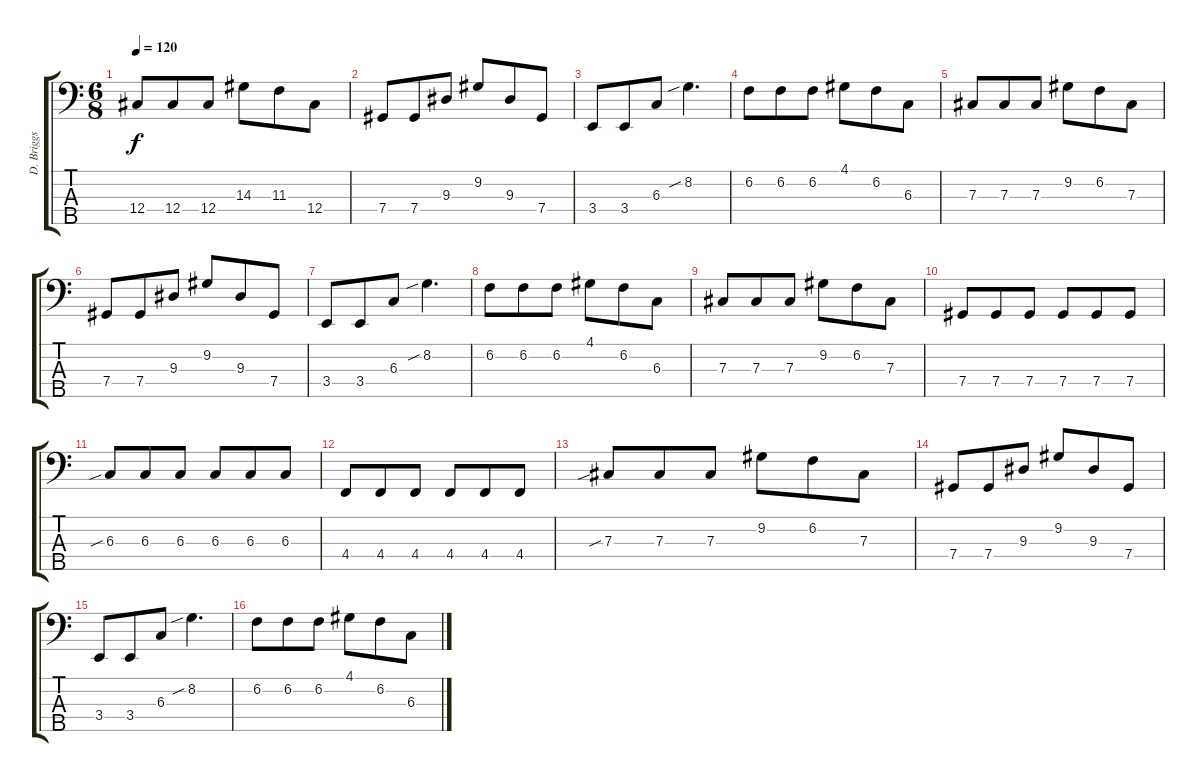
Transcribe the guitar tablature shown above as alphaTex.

\track ("D. Briggs Bass" "D. Briggs ") {instrument electricbassfinger}
\staff {score tabs}
\tuning (E2 B1 Gb1 Db1 Ab0) {hide}
\ts (6 8)
\tempo 120
\clef f4
\ks c
12.4.8{dy f} 12.4.8 12.4.8 14.3.8 11.3.8 12.4.8 |
7.4.8 7.4.8 9.3.8 9.2.8 9.3.8 7.4.8 |
3.4.8 3.4.8 6.3.8 8.2{sib}.4{d} |
6.2.8 6.2.8 6.2.8 4.1.8 6.2.8 6.3.8 |
7.3.8 7.3.8 7.3.8 9.2.8 6.2.8 7.3.8 |
7.4.8 7.4.8 9.3.8 9.2.8 9.3.8 7.4.8 |
3.4.8 3.4.8 6.3.8 8.2{sib}.4{d} |
6.2.8 6.2.8 6.2.8 4.1.8 6.2.8 6.3.8 |
7.3.8 7.3.8 7.3.8 9.2.8 6.2.8 7.3.8 |
7.4.8 7.4.8 7.4.8 7.4.8 7.4.8 7.4.8 |
6.3{sib}.8 6.3.8 6.3.8 6.3.8 6.3.8 6.3.8 |
4.4.8 4.4.8 4.4.8 4.4.8 4.4.8 4.4.8 |
7.3{sib}.8 7.3.8 7.3.8 9.2.8 6.2.8 7.3.8 |
7.4.8 7.4.8 9.3.8 9.2.8 9.3.8 7.4.8 |
3.4.8 3.4.8 6.3.8 8.2{sib}.4{d} |
6.2.8 6.2.8 6.2.8 4.1.8 6.2.8 6.3.8
